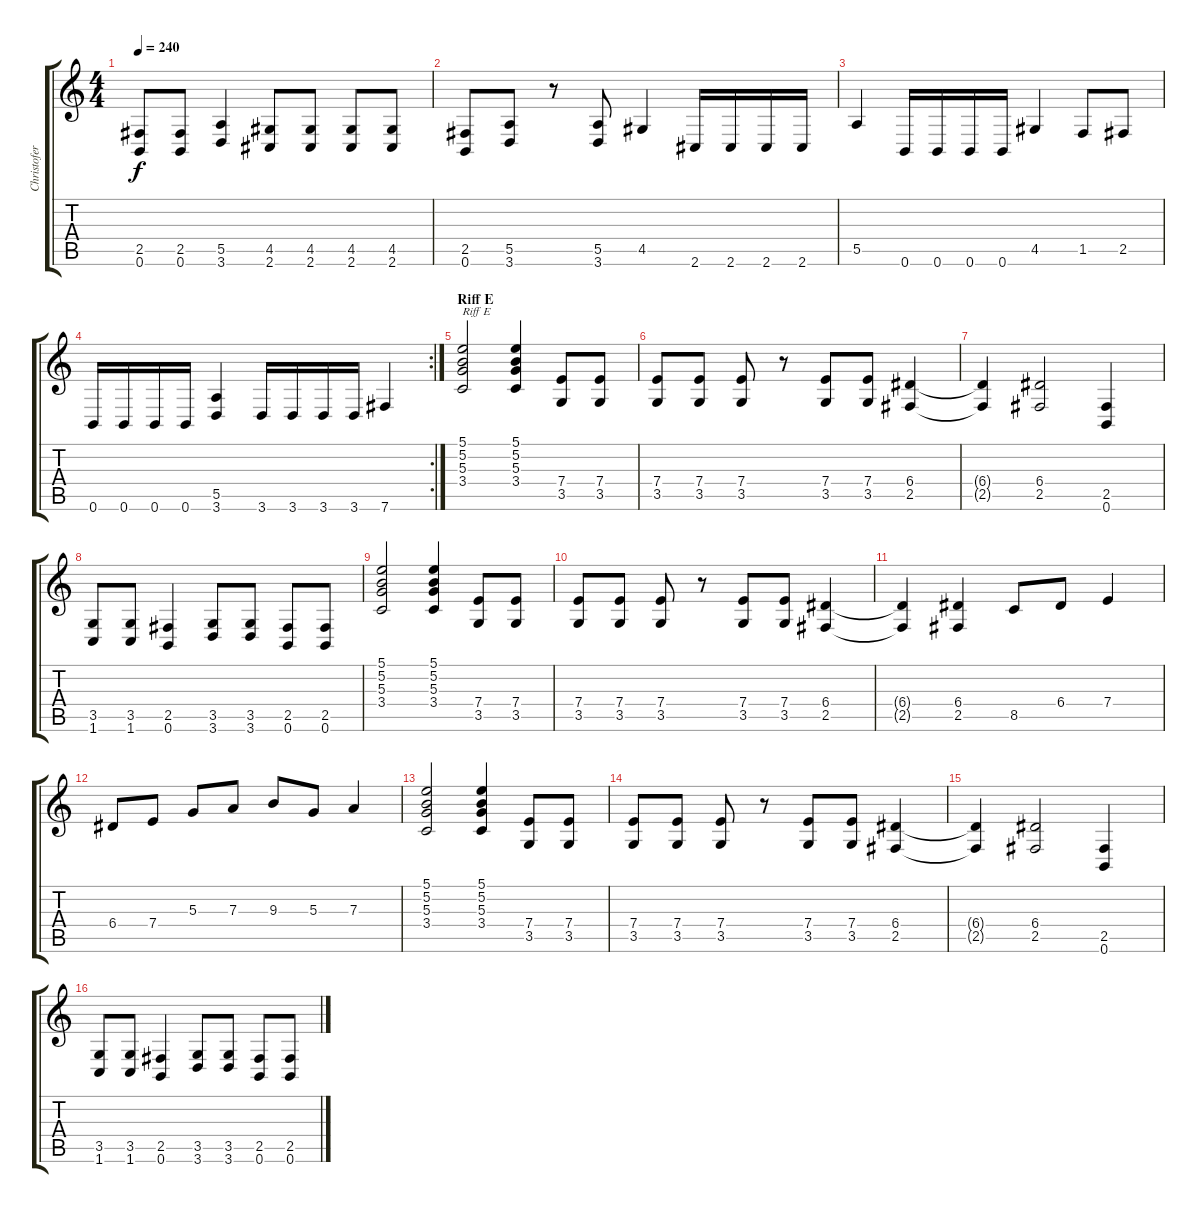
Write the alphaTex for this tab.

\track ("Christofer" "Christofer") {instrument distortionguitar}
\staff {score tabs}
\tuning (B3 Gb3 D3 A2 E2 B1) {hide}
\ts (4 4)
\tempo 240
\clef g2
\ks c
(2.5 0.6).8{dy f} (2.5 0.6).8 (5.5 3.6).4 (4.5 2.6).8 (4.5 2.6).8 (4.5 2.6).8 (4.5 2.6).8 |
(2.5 0.6).8 (5.5 3.6).8 r.8 (5.5 3.6).8 4.5.4 2.6.16 2.6.16 2.6.16 2.6.16 |
5.5.4 0.6.16 0.6.16 0.6.16 0.6.16 4.5.4 1.5.8 2.5.8 |
\rc 2
0.6.16 0.6.16 0.6.16 0.6.16 (5.5 3.6).4 3.6.16 3.6.16 3.6.16 3.6.16 7.6.4 |
\section ("" "Riff E")
(5.1 5.2 5.3 3.4).2{txt "Riff E"} (5.1 5.2 5.3 3.4).4 (7.4 3.5).8 (7.4 3.5).8 |
(7.4 3.5).8 (7.4 3.5).8 (7.4 3.5).8 r.8 (7.4 3.5).8 (7.4 3.5).8 (6.4 2.5).4 |
(6.4{t} 2.5{t}).4 (6.4 2.5).2 (2.5 0.6).4 |
(3.5 1.6).8 (3.5 1.6).8 (2.5 0.6).4 (3.5 3.6).8 (3.5 3.6).8 (2.5 0.6).8 (2.5 0.6).8 |
(5.1 5.2 5.3 3.4).2 (5.1 5.2 5.3 3.4).4 (7.4 3.5).8 (7.4 3.5).8 |
(7.4 3.5).8 (7.4 3.5).8 (7.4 3.5).8 r.8 (7.4 3.5).8 (7.4 3.5).8 (6.4 2.5).4 |
(6.4{t} 2.5{t}).4 (6.4 2.5).4 8.5.8 6.4.8 7.4.4 |
6.4.8 7.4.8 5.3.8 7.3.8 9.3.8 5.3.8 7.3.4 |
(5.1 5.2 5.3 3.4).2 (5.1 5.2 5.3 3.4).4 (7.4 3.5).8 (7.4 3.5).8 |
(7.4 3.5).8 (7.4 3.5).8 (7.4 3.5).8 r.8 (7.4 3.5).8 (7.4 3.5).8 (6.4 2.5).4 |
(6.4{t} 2.5{t}).4 (6.4 2.5).2 (2.5 0.6).4 |
(3.5 1.6).8 (3.5 1.6).8 (2.5 0.6).4 (3.5 3.6).8 (3.5 3.6).8 (2.5 0.6).8 (2.5 0.6).8
